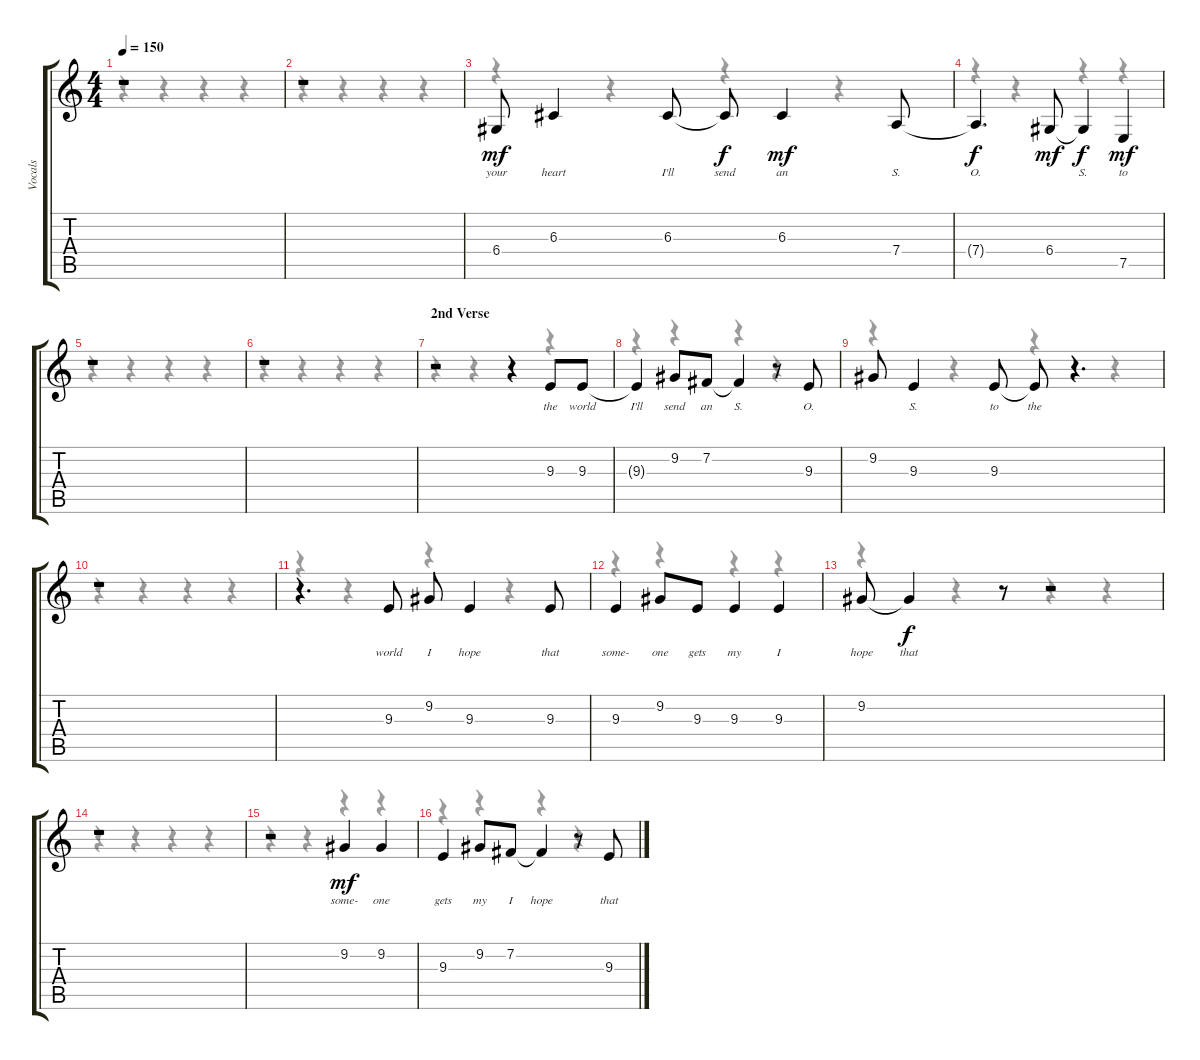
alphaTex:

\track ("Vocals" "Vocals") {instrument bassoon}
\staff {score tabs}
\tuning (E4 B3 G3 D3 A2 E2) {hide}
\voice
\ts (4 4)
\tempo 150
\clef g2
\ks c
r.1{dy mf} |
r.1 |
6.4.8{lyrics (0 "your") lyrics (1 "") lyrics (2 "") lyrics (3 "") lyrics (4 "")} 6.3.4{lyrics (0 "heart") lyrics (1 "") lyrics (2 "") lyrics (3 "") lyrics (4 "")} 6.3.8{lyrics (0 "I'll") lyrics (1 "") lyrics (2 "") lyrics (3 "") lyrics (4 "")} 6.3{t}.8{lyrics (0 "send") lyrics (1 "") lyrics (2 "") lyrics (3 "") lyrics (4 "") dy f} 6.3.4{lyrics (0 "an") lyrics (1 "") lyrics (2 "") lyrics (3 "") lyrics (4 "") dy mf} 7.4.8{lyrics (0 "S.") lyrics (1 "") lyrics (2 "") lyrics (3 "") lyrics (4 "")} |
7.4{t}.4{d lyrics (0 "O.") lyrics (1 "") lyrics (2 "") lyrics (3 "") lyrics (4 "") dy f} 6.4.8{lyrics (0 " ") lyrics (1 "") lyrics (2 "") lyrics (3 "") lyrics (4 "") dy mf} 6.4{t}.4{lyrics (0 "S.") lyrics (1 "") lyrics (2 "") lyrics (3 "") lyrics (4 "") dy f} 7.5.4{lyrics (0 "to") lyrics (1 "") lyrics (2 "") lyrics (3 "") lyrics (4 "") dy mf} |
r.1 |
r.1 |
\section ("" "2nd Verse")
r.2 r.4 9.3.8{lyrics (0 "the") lyrics (1 "") lyrics (2 "") lyrics (3 "") lyrics (4 "")} 9.3.8{lyrics (0 "world") lyrics (1 "") lyrics (2 "") lyrics (3 "") lyrics (4 "")} |
9.3{t}.4{lyrics (0 "I'll") lyrics (1 "") lyrics (2 "") lyrics (3 "") lyrics (4 "")} 9.2.8{lyrics (0 "send") lyrics (1 "") lyrics (2 "") lyrics (3 "") lyrics (4 "")} 7.2.8{lyrics (0 "an") lyrics (1 "") lyrics (2 "") lyrics (3 "") lyrics (4 "")} 7.2{t}.4{lyrics (0 "S.") lyrics (1 "") lyrics (2 "") lyrics (3 "") lyrics (4 "")} r.8 9.3.8{lyrics (0 "O.") lyrics (1 "") lyrics (2 "") lyrics (3 "") lyrics (4 "")} |
9.2.8{lyrics (0 " ") lyrics (1 "") lyrics (2 "") lyrics (3 "") lyrics (4 "")} 9.3.4{lyrics (0 "S.") lyrics (1 "") lyrics (2 "") lyrics (3 "") lyrics (4 "")} 9.3.8{lyrics (0 "to") lyrics (1 "") lyrics (2 "") lyrics (3 "") lyrics (4 "")} 9.3{t}.8{lyrics (0 "the") lyrics (1 "") lyrics (2 "") lyrics (3 "") lyrics (4 "")} r.4{d} |
r.1 |
r.4{d} 9.3.8{lyrics (0 "world") lyrics (1 "") lyrics (2 "") lyrics (3 "") lyrics (4 "")} 9.2.8{lyrics (0 "I") lyrics (1 "") lyrics (2 "") lyrics (3 "") lyrics (4 "")} 9.3.4{lyrics (0 "hope") lyrics (1 "") lyrics (2 "") lyrics (3 "") lyrics (4 "")} 9.3.8{lyrics (0 "that") lyrics (1 "") lyrics (2 "") lyrics (3 "") lyrics (4 "")} |
9.3.4{lyrics (0 "some-") lyrics (1 "") lyrics (2 "") lyrics (3 "") lyrics (4 "")} 9.2.8{lyrics (0 "one") lyrics (1 "") lyrics (2 "") lyrics (3 "") lyrics (4 "")} 9.3.8{lyrics (0 "gets") lyrics (1 "") lyrics (2 "") lyrics (3 "") lyrics (4 "")} 9.3.4{lyrics (0 "my") lyrics (1 "") lyrics (2 "") lyrics (3 "") lyrics (4 "")} 9.3.4{lyrics (0 "I") lyrics (1 "") lyrics (2 "") lyrics (3 "") lyrics (4 "")} |
9.2.8{lyrics (0 "hope") lyrics (1 "") lyrics (2 "") lyrics (3 "") lyrics (4 "")} 9.2{t}.4{lyrics (0 "that") lyrics (1 "") lyrics (2 "") lyrics (3 "") lyrics (4 "") dy f} r.8 r.2 |
r.1 |
r.2 9.2.4{lyrics (0 "some-") lyrics (1 "") lyrics (2 "") lyrics (3 "") lyrics (4 "") dy mf} 9.2.4{lyrics (0 "one") lyrics (1 "") lyrics (2 "") lyrics (3 "") lyrics (4 "")} |
9.3.4{lyrics (0 "gets") lyrics (1 "") lyrics (2 "") lyrics (3 "") lyrics (4 "")} 9.2.8{lyrics (0 "my") lyrics (1 "") lyrics (2 "") lyrics (3 "") lyrics (4 "")} 7.2.8{lyrics (0 "I") lyrics (1 "") lyrics (2 "") lyrics (3 "") lyrics (4 "")} 7.2{t}.4{lyrics (0 "hope") lyrics (1 "") lyrics (2 "") lyrics (3 "") lyrics (4 "")} r.8 9.3.8{lyrics (0 "that") lyrics (1 "") lyrics (2 "") lyrics (3 "") lyrics (4 "")}
\voice
\clef g2
\ottava regular
\simile none
\ks c
r.4{dy f} r.4 r.4 r.4 |
r.4 r.4 r.4 r.4 |
r.4 r.4 r.4 r.4 |
r.4 r.4 r.4 r.4 |
r.4 r.4 r.4 r.4 |
r.4 r.4 r.4 r.4 |
r.4 r.4 r.4 r.4 |
r.4 r.4 r.4 r.4 |
r.4 r.4 r.4 r.4 |
r.4 r.4 r.4 r.4 |
r.4 r.4 r.4 r.4 |
r.4 r.4 r.4 r.4 |
r.4 r.4 r.4 r.4 |
r.4 r.4 r.4 r.4 |
r.4 r.4 r.4 r.4 |
r.4 r.4 r.4 r.4
